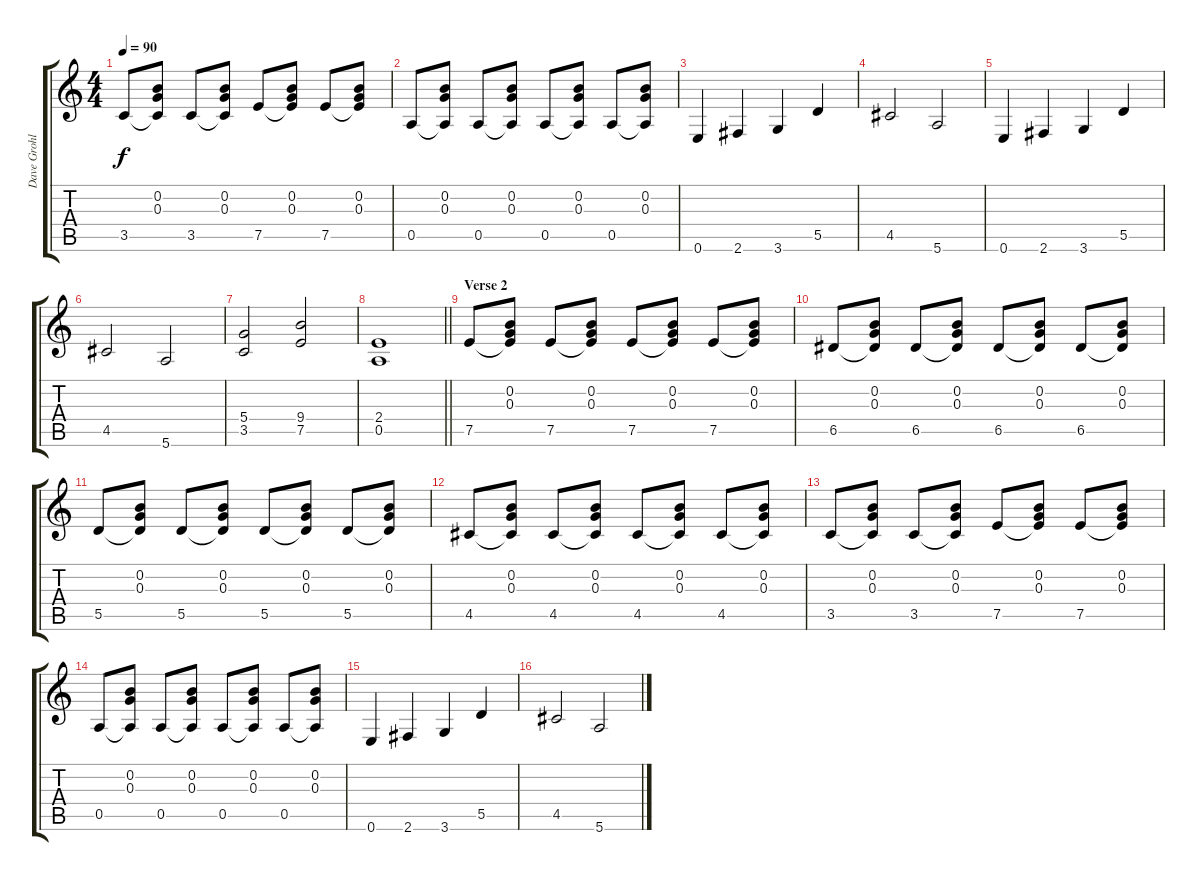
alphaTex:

\track ("Dave Grohl" "Dave Grohl") {instrument overdrivenguitar}
\staff {score tabs}
\tuning (E4 B3 G3 D3 A2 E2) {hide}
\ts (4 4)
\tempo 90
\clef g2
\ks c
3.5.8{dy f} (0.2 0.3 3.5{t}).8 3.5.8 (0.2 0.3 3.5{t}).8 7.5.8 (0.2 0.3 7.5{t}).8 7.5.8 (0.2 0.3 7.5{t}).8 |
0.5.8 (0.2 0.3 0.5{t}).8 0.5.8 (0.2 0.3 0.5{t}).8 0.5.8 (0.2 0.3 0.5{t}).8 0.5.8 (0.2 0.3 0.5{t}).8 |
0.6.4{volume 12 instrument overdrivenguitar} 2.6.4 3.6.4 5.5.4 |
4.5.2 5.6.2 |
0.6.4 2.6.4 3.6.4 5.5.4 |
4.5.2 5.6.2 |
(5.4 3.5).2 (9.4 7.5).2 |
\barLineRight lightlight
(2.4 0.5).1 |
\section ("" "Verse 2")
7.5.8{volume 11 instrument electricguitarclean} (0.2 0.3 7.5{t}).8 7.5.8 (0.2 0.3 7.5{t}).8 7.5.8 (0.2 0.3 7.5{t}).8 7.5.8 (0.2 0.3 7.5{t}).8 |
6.5.8 (0.2 0.3 6.5{t}).8 6.5.8 (0.2 0.3 6.5{t}).8 6.5.8 (0.2 0.3 6.5{t}).8 6.5.8 (0.2 0.3 6.5{t}).8 |
5.5.8 (0.2 0.3 5.5{t}).8 5.5.8 (0.2 0.3 5.5{t}).8 5.5.8 (0.2 0.3 5.5{t}).8 5.5.8 (0.2 0.3 5.5{t}).8 |
4.5.8 (0.2 0.3 4.5{t}).8 4.5.8 (0.2 0.3 4.5{t}).8 4.5.8 (0.2 0.3 4.5{t}).8 4.5.8 (0.2 0.3 4.5{t}).8 |
3.5.8 (0.2 0.3 3.5{t}).8 3.5.8 (0.2 0.3 3.5{t}).8 7.5.8 (0.2 0.3 7.5{t}).8 7.5.8 (0.2 0.3 7.5{t}).8 |
0.5.8 (0.2 0.3 0.5{t}).8 0.5.8 (0.2 0.3 0.5{t}).8 0.5.8 (0.2 0.3 0.5{t}).8 0.5.8 (0.2 0.3 0.5{t}).8 |
0.6.4{volume 12 instrument overdrivenguitar} 2.6.4 3.6.4 5.5.4 |
4.5.2 5.6.2
